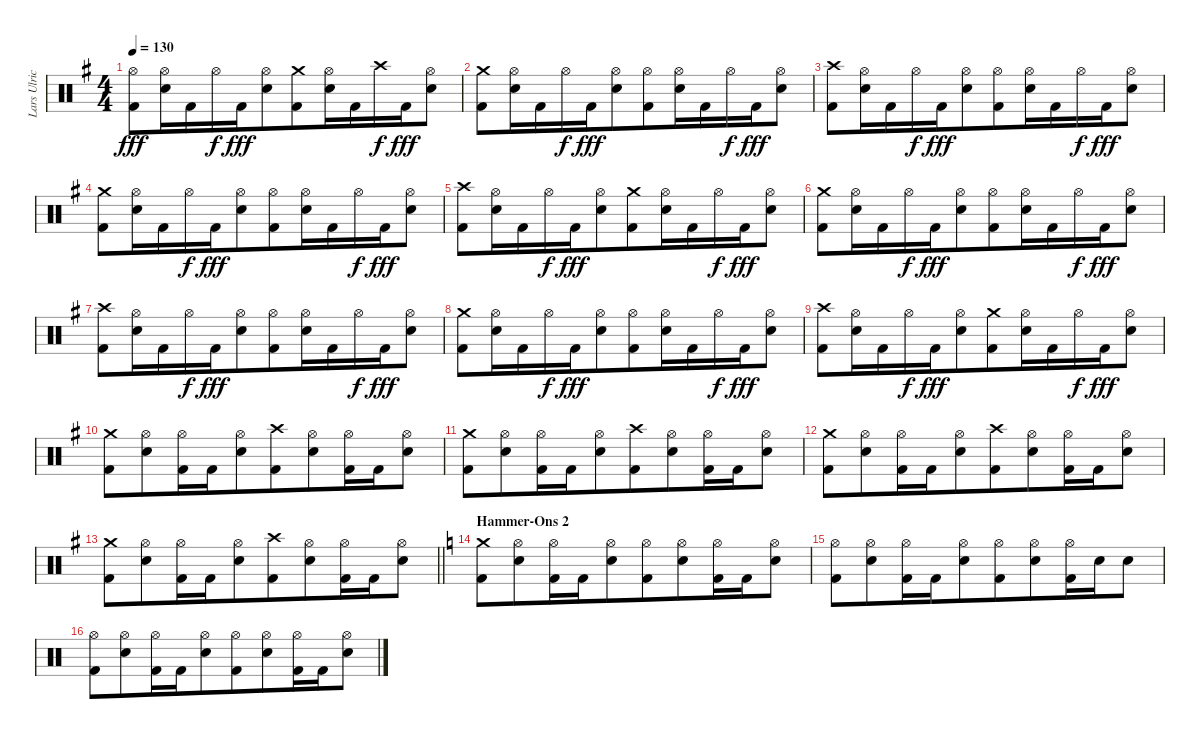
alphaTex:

\track ("Lars Ulrich" "Lars Ulric") {instrument percussion}
\staff {score}
\articulation defaults
\ts (4 4)
\tempo 130
\clef neutral
\ks eminor
("Hi-Hat (open)" "Kick (hit) 2").8{dy fff beam merge} ("Hi-Hat (open)" "Electric Snare (hit)").16{beam merge} "Kick (hit) 2".16{beam merge} "Hi-Hat (open)".16{dy f beam merge} "Kick (hit) 2".16{dy fff beam merge} ("Hi-Hat (open)" "Electric Snare (hit)").8{beam merge} ("Crash medium (hit)" "Kick (hit) 2").8{beam merge} ("Hi-Hat (open)" "Electric Snare (hit)").16{beam merge} "Kick (hit) 2".16{beam merge} "Crash high (hit)".16{dy f beam merge} "Kick (hit) 2".16{dy fff beam merge} ("Hi-Hat (open)" "Electric Snare (hit)").8 |
("Crash medium (hit)" "Kick (hit) 2").8{beam merge} ("Hi-Hat (open)" "Electric Snare (hit)").16{beam merge} "Kick (hit) 2".16{beam merge} "Hi-Hat (open)".16{dy f beam merge} "Kick (hit) 2".16{dy fff beam merge} ("Hi-Hat (open)" "Electric Snare (hit)").8{beam merge} ("Hi-Hat (open)" "Kick (hit) 2").8{beam merge} ("Hi-Hat (open)" "Electric Snare (hit)").16{beam merge} "Kick (hit) 2".16{beam merge} "Hi-Hat (open)".16{dy f beam merge} "Kick (hit) 2".16{dy fff beam merge} ("Hi-Hat (open)" "Electric Snare (hit)").8 |
("Crash high (hit)" "Kick (hit) 2").8{beam merge} ("Hi-Hat (open)" "Electric Snare (hit)").16{beam merge} "Kick (hit) 2".16{beam merge} "Hi-Hat (open)".16{dy f beam merge} "Kick (hit) 2".16{dy fff beam merge} ("Hi-Hat (open)" "Electric Snare (hit)").8{beam merge} ("Hi-Hat (open)" "Kick (hit) 2").8{beam merge} ("Hi-Hat (open)" "Electric Snare (hit)").16{beam merge} "Kick (hit) 2".16{beam merge} "Hi-Hat (open)".16{dy f beam merge} "Kick (hit) 2".16{dy fff beam merge} ("Hi-Hat (open)" "Electric Snare (hit)").8 |
("Crash medium (hit)" "Kick (hit) 2").8{beam merge} ("Hi-Hat (open)" "Electric Snare (hit)").16{beam merge} "Kick (hit) 2".16{beam merge} "Hi-Hat (open)".16{dy f beam merge} "Kick (hit) 2".16{dy fff beam merge} ("Hi-Hat (open)" "Electric Snare (hit)").8{beam merge} ("Hi-Hat (open)" "Kick (hit) 2").8{beam merge} ("Hi-Hat (open)" "Electric Snare (hit)").16{beam merge} "Kick (hit) 2".16{beam merge} "Hi-Hat (open)".16{dy f beam merge} "Kick (hit) 2".16{dy fff beam merge} ("Hi-Hat (open)" "Electric Snare (hit)").8 |
("Crash high (hit)" "Kick (hit) 2").8{beam merge} ("Hi-Hat (open)" "Electric Snare (hit)").16{beam merge} "Kick (hit) 2".16{beam merge} "Hi-Hat (open)".16{dy f beam merge} "Kick (hit) 2".16{dy fff beam merge} ("Hi-Hat (open)" "Electric Snare (hit)").8{beam merge} ("Crash medium (hit)" "Kick (hit) 2").8{beam merge} ("Hi-Hat (open)" "Electric Snare (hit)").16{beam merge} "Kick (hit) 2".16{beam merge} "Hi-Hat (open)".16{dy f beam merge} "Kick (hit) 2".16{dy fff beam merge} ("Hi-Hat (open)" "Electric Snare (hit)").8 |
("Crash medium (hit)" "Kick (hit) 2").8{beam merge} ("Hi-Hat (open)" "Electric Snare (hit)").16{beam merge} "Kick (hit) 2".16{beam merge} "Hi-Hat (open)".16{dy f beam merge} "Kick (hit) 2".16{dy fff beam merge} ("Hi-Hat (open)" "Electric Snare (hit)").8{beam merge} ("Hi-Hat (open)" "Kick (hit) 2").8{beam merge} ("Hi-Hat (open)" "Electric Snare (hit)").16{beam merge} "Kick (hit) 2".16{beam merge} "Hi-Hat (open)".16{dy f beam merge} "Kick (hit) 2".16{dy fff beam merge} ("Hi-Hat (open)" "Electric Snare (hit)").8 |
("Crash high (hit)" "Kick (hit) 2").8{beam merge} ("Hi-Hat (open)" "Electric Snare (hit)").16{beam merge} "Kick (hit) 2".16{beam merge} "Hi-Hat (open)".16{dy f beam merge} "Kick (hit) 2".16{dy fff beam merge} ("Hi-Hat (open)" "Electric Snare (hit)").8{beam merge} ("Hi-Hat (open)" "Kick (hit) 2").8{beam merge} ("Hi-Hat (open)" "Electric Snare (hit)").16{beam merge} "Kick (hit) 2".16{beam merge} "Hi-Hat (open)".16{dy f beam merge} "Kick (hit) 2".16{dy fff beam merge} ("Hi-Hat (open)" "Electric Snare (hit)").8 |
("Crash medium (hit)" "Kick (hit) 2").8{beam merge} ("Hi-Hat (open)" "Electric Snare (hit)").16{beam merge} "Kick (hit) 2".16{beam merge} "Hi-Hat (open)".16{dy f beam merge} "Kick (hit) 2".16{dy fff beam merge} ("Hi-Hat (open)" "Electric Snare (hit)").8{beam merge} ("Hi-Hat (open)" "Kick (hit) 2").8{beam merge} ("Hi-Hat (open)" "Electric Snare (hit)").16{beam merge} "Kick (hit) 2".16{beam merge} "Hi-Hat (open)".16{dy f beam merge} "Kick (hit) 2".16{dy fff beam merge} ("Hi-Hat (open)" "Electric Snare (hit)").8 |
("Crash high (hit)" "Kick (hit) 2").8{beam merge} ("Hi-Hat (open)" "Electric Snare (hit)").16{beam merge} "Kick (hit) 2".16{beam merge} "Hi-Hat (open)".16{dy f beam merge} "Kick (hit) 2".16{dy fff beam merge} ("Hi-Hat (open)" "Electric Snare (hit)").8{beam merge} ("Crash medium (hit)" "Kick (hit) 2").8{beam merge} ("Hi-Hat (open)" "Electric Snare (hit)").16{beam merge} "Kick (hit) 2".16{beam merge} "Hi-Hat (open)".16{dy f beam merge} "Kick (hit) 2".16{dy fff beam merge} ("Hi-Hat (open)" "Electric Snare (hit)").8 |
("Crash medium (hit)" "Kick (hit) 2").8{beam merge} ("Hi-Hat (open)" "Electric Snare (hit)").8{beam merge} ("Hi-Hat (open)" "Kick (hit) 2").16{beam merge} "Kick (hit) 2".16{beam merge} ("Hi-Hat (open)" "Electric Snare (hit)").8{beam merge} ("Crash high (hit)" "Kick (hit) 2").8{beam merge} ("Hi-Hat (open)" "Electric Snare (hit)").8{beam merge} ("Hi-Hat (open)" "Kick (hit) 2").16{beam merge} "Kick (hit) 2".16{beam merge} ("Hi-Hat (open)" "Electric Snare (hit)").8 |
("Crash medium (hit)" "Kick (hit) 2").8{beam merge} ("Hi-Hat (open)" "Electric Snare (hit)").8{beam merge} ("Hi-Hat (open)" "Kick (hit) 2").16{beam merge} "Kick (hit) 2".16{beam merge} ("Hi-Hat (open)" "Electric Snare (hit)").8{beam merge} ("Crash high (hit)" "Kick (hit) 2").8{beam merge} ("Hi-Hat (open)" "Electric Snare (hit)").8{beam merge} ("Hi-Hat (open)" "Kick (hit) 2").16{beam merge} "Kick (hit) 2".16{beam merge} ("Hi-Hat (open)" "Electric Snare (hit)").8 |
("Crash medium (hit)" "Kick (hit) 2").8{beam merge} ("Hi-Hat (open)" "Electric Snare (hit)").8{beam merge} ("Hi-Hat (open)" "Kick (hit) 2").16{beam merge} "Kick (hit) 2".16{beam merge} ("Hi-Hat (open)" "Electric Snare (hit)").8{beam merge} ("Crash high (hit)" "Kick (hit) 2").8{beam merge} ("Hi-Hat (open)" "Electric Snare (hit)").8{beam merge} ("Hi-Hat (open)" "Kick (hit) 2").16{beam merge} "Kick (hit) 2".16{beam merge} ("Hi-Hat (open)" "Electric Snare (hit)").8 |
\barLineRight lightlight
("Crash medium (hit)" "Kick (hit) 2").8{beam merge} ("Hi-Hat (open)" "Electric Snare (hit)").8{beam merge} ("Hi-Hat (open)" "Kick (hit) 2").16{beam merge} "Kick (hit) 2".16{beam merge} ("Hi-Hat (open)" "Electric Snare (hit)").8{beam merge} ("Crash high (hit)" "Kick (hit) 2").8{beam merge} ("Hi-Hat (open)" "Electric Snare (hit)").8{beam merge} ("Hi-Hat (open)" "Kick (hit) 2").16{beam merge} "Kick (hit) 2".16{beam merge} ("Hi-Hat (open)" "Electric Snare (hit)").8 |
\section ("" "Hammer-Ons 2")
\ks aminor
("Crash medium (hit)" "Kick (hit) 2").8{beam merge} ("Hi-Hat (open)" "Electric Snare (hit)").8{beam merge} ("Hi-Hat (open)" "Kick (hit) 2").16{beam merge} "Kick (hit) 2".16{beam merge} ("Hi-Hat (open)" "Electric Snare (hit)").8{beam merge} ("Hi-Hat (open)" "Kick (hit) 2").8{beam merge} ("Hi-Hat (open)" "Electric Snare (hit)").8{beam merge} ("Hi-Hat (open)" "Kick (hit) 2").16{beam merge} "Kick (hit) 2".16{beam merge} ("Hi-Hat (open)" "Electric Snare (hit)").8 |
("Hi-Hat (open)" "Kick (hit) 2").8{beam merge} ("Hi-Hat (open)" "Electric Snare (hit)").8{beam merge} ("Hi-Hat (open)" "Kick (hit) 2").16{beam merge} "Kick (hit) 2".16{beam merge} ("Hi-Hat (open)" "Electric Snare (hit)").8{beam merge} ("Hi-Hat (open)" "Kick (hit) 2").8{beam merge} ("Hi-Hat (open)" "Electric Snare (hit)").8{beam merge} ("Hi-Hat (open)" "Kick (hit) 2").16{beam merge} "Electric Snare (hit)".16{beam merge} "Electric Snare (hit)".8 |
("Hi-Hat (open)" "Kick (hit) 2").8{beam merge} ("Hi-Hat (open)" "Electric Snare (hit)").8{beam merge} ("Hi-Hat (open)" "Kick (hit) 2").16{beam merge} "Kick (hit) 2".16{beam merge} ("Hi-Hat (open)" "Electric Snare (hit)").8{beam merge} ("Hi-Hat (open)" "Kick (hit) 2").8{beam merge} ("Hi-Hat (open)" "Electric Snare (hit)").8{beam merge} ("Hi-Hat (open)" "Kick (hit) 2").16{beam merge} "Kick (hit) 2".16{beam merge} ("Hi-Hat (open)" "Electric Snare (hit)").8
